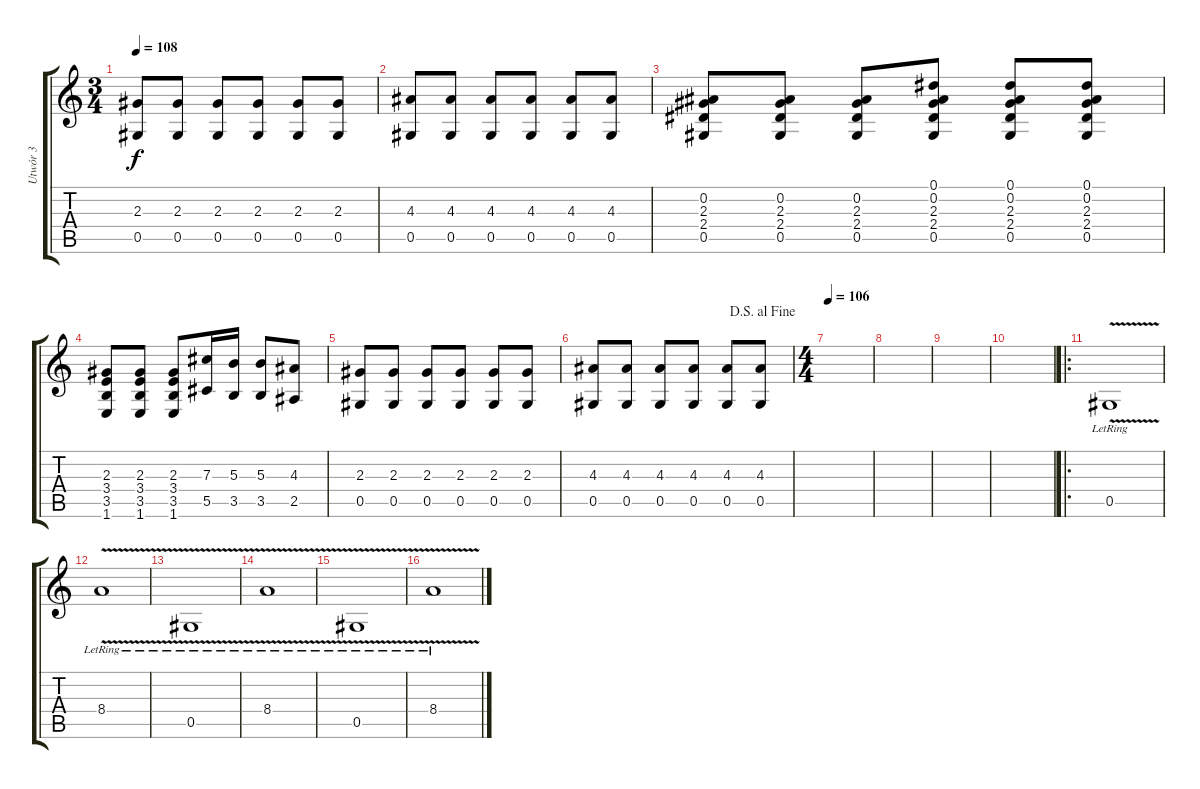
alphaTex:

\track ("Utwór 3" "Utwór 3") {instrument distortionguitar}
\staff {score tabs}
\tuning (Eb4 Bb3 Gb3 Db3 Ab2 Eb2) {hide}
\ts (3 4)
\tempo 108
\clef g2
\ks c
(2.3 0.5).8{dy f} (2.3 0.5).8 (2.3 0.5).8 (2.3 0.5).8 (2.3 0.5).8 (2.3 0.5).8 |
(4.3 0.5).8 (4.3 0.5).8 (4.3 0.5).8 (4.3 0.5).8 (4.3 0.5).8 (4.3 0.5).8 |
(0.2 2.3 2.4 0.5).8 (0.2 2.3 2.4 0.5).8 (0.2 2.3 2.4 0.5).8 (0.1 0.2 2.3 2.4 0.5).8 (0.1 0.2 2.3 2.4 0.5).8 (0.1 0.2 2.3 2.4 0.5).8 |
(2.3 3.4 3.5 1.6).8 (2.3 3.4 3.5 1.6).8 (2.3 3.4 3.5 1.6).8 (7.3 5.5).16 (5.3 3.5).16 (5.3 3.5).8 (4.3 2.5).8 |
(2.3 0.5).8 (2.3 0.5).8 (2.3 0.5).8 (2.3 0.5).8 (2.3 0.5).8 (2.3 0.5).8 |
\jump dalsegnoalfine
(4.3 0.5).8 (4.3 0.5).8 (4.3 0.5).8 (4.3 0.5).8 (4.3 0.5).8 (4.3 0.5).8 |
\ts (4 4)
\tempo 106
|
|
|
|
\ro
0.5{v lr}.1{instrument electricguitarjazz} |
8.4{v lr}.1 |
0.5{v lr}.1 |
8.4{v lr}.1 |
0.5{v lr}.1 |
8.4{v lr}.1
